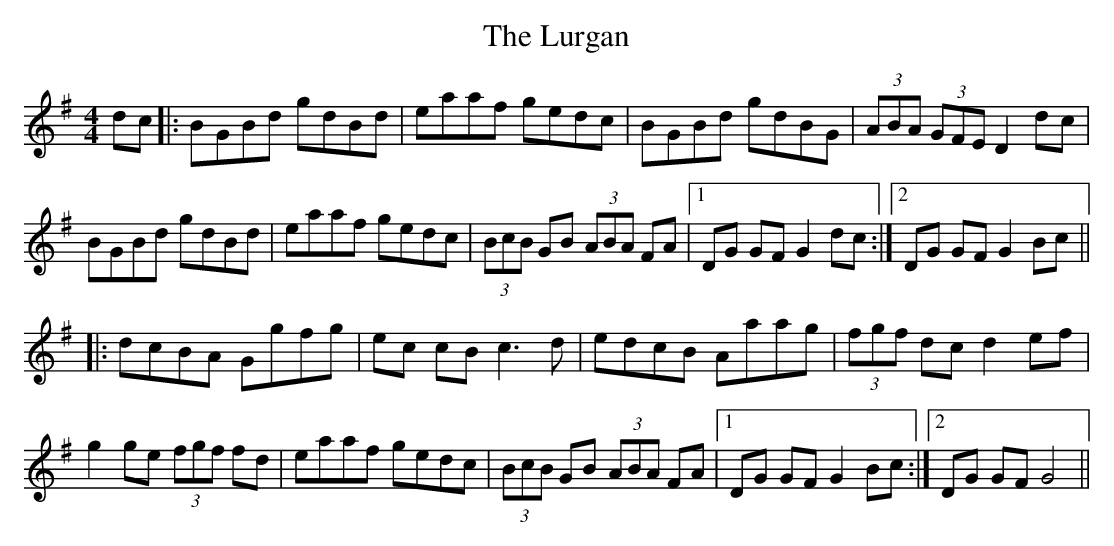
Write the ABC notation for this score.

X:1
T: The Lurgan
M: 4/4
L: 1/8
K: Gmaj
dc|: BGBd gdBd | eaaf gedc | BGBd gdBG | (3ABA (3GFE D2 dc |
BGBd gdBd | eaaf gedc | (3BcB GB (3ABA FA |1 DG GF G2 dc:|2 DG GF G2 Bc||
|: dcBA Ggfg | ec cB c3d | edcB Aaag | (3fgf dc d2ef |
g2 ge (3fgf fd | eaaf gedc | (3BcB GB (3ABA FA |1 DG GF G2 Bc:|2 DG GF G4 ||
